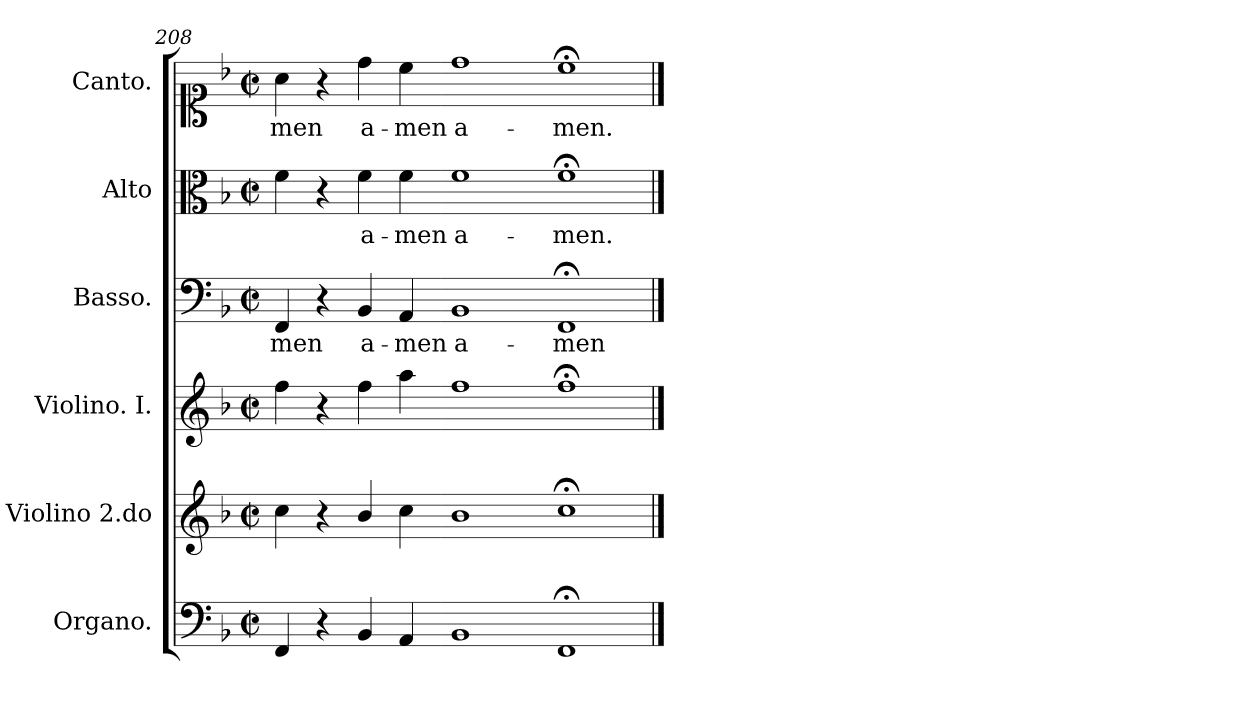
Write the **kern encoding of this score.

**kern	**kern	**kern	**kern	**text	**kern	**text	**kern	**text
*part6	*part5	*part4	*part3	*part3	*part2	*part2	*part1	*part1
*staff6	*staff5	*staff4	*staff3	*staff3	*staff2	*staff2	*staff1	*staff1
*I"Organo.	*I"Violino 2.do	*I"Violino. I.	*I"Basso.	*	*I"Alto	*	*I"Canto.	*
*I'org	*	*I'vl I	*I'B	*	*I'A	*	*	*
*clefF4	*clefG2	*clefG2	*clefF4	*	*clefC3	*	*clefC1	*
*k[b-]	*k[b-]	*k[b-]	*k[b-]	*	*k[b-]	*	*k[b-]	*
*F:	*F:	*F:	*F:	*	*F:	*	*F:	*
*M2/2	*M2/2	*M2/2	*M2/2	*	*M2/2	*	*M2/2	*
*met(c|)	*met(c|)	*met(c|)	*met(c|)	*	*met(c|)	*	*met(c|)	*
=208	=208	=208	=208	=208	=208	=208	=208	=208
4FF/	4cc\	4ff\	4FF/	-men	4f\	.	4a\	-men
4r	4r	4r	4r	.	4r	.	4r	.
4BB-/	4b-/	4ff\	4BB-/	a-	4f\	a-	4dd\	a-
4AA/	4cc\	4aa\	4AA/	-men	4f\	-men	4cc\	-men
=209-	=209-	=209-	=209-	=209-	=209-	=209-	=209-	=209-
1BB-	1b-	1ff	1BB-	a-	1f	a-	1dd	a-
=210-	=210-	=210-	=210-	=210-	=210-	=210-	=210-	=210-
1FF;<	1cc;<	1ff;	1FF;<;	-men	1f;	-men.	1cc;	-men.
==	==	==	==	==	==	==	==	==
*-	*-	*-	*-	*-	*-	*-	*-	*-
